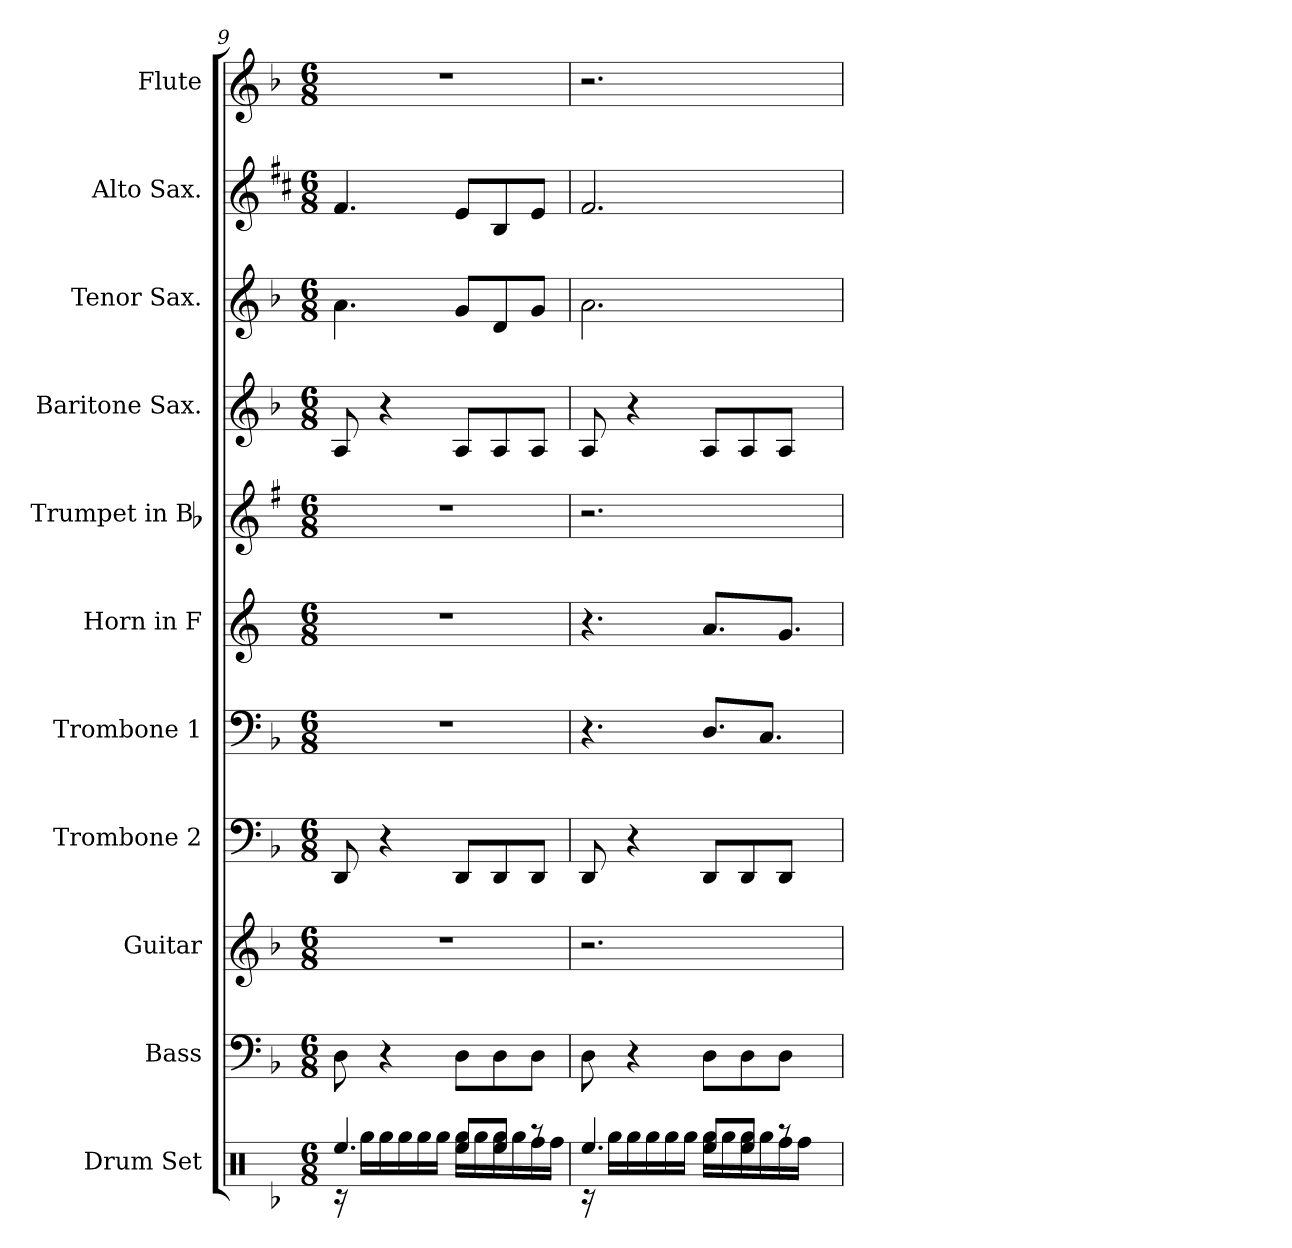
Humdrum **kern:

**kern	**kern	**kern	**kern	**kern	**kern	**kern	**kern	**kern	**kern	**kern
*part11	*part10	*part9	*part8	*part7	*part6	*part5	*part4	*part3	*part2	*part1
*staff11	*staff10	*staff9	*staff8	*staff7	*staff6	*staff5	*staff4	*staff3	*staff2	*staff1
*I"Drum Set	*I"Bass	*I"Guitar	*I"Trombone 2	*I"Trombone 1	*I"Horn in F	*I"Trumpet in Bb	*I"Baritone Sax.	*I"Tenor Sax.	*I"Alto Sax.	*I"Flute
*I'D. S.	*I'Bass	*I'Gtr.	*I'Tbn. 2	*I'Tbn. 1	*I'Hn.	*	*I'B. Sx.	*I'T. Sx.	*I'A. Sx.	*I'Fl.
*clefX	*clefF4	*clefG2	*clefF4	*clefF4	*clefG2	*clefG2	*clefG2	*clefG2	*clefG2	*clefG2
*	*ITrd7c12	*ITrd7c12	*	*	*ITrd4c7	*ITrd1c2	*ITrd12c21	*ITrd8c14	*ITrd5c9	*
*k[b-]	*k[b-]	*k[b-]	*k[b-]	*k[b-]	*k[b-]	*k[b-]	*k[b-]	*k[b-]	*k[b-]	*k[b-]
*F:	*F:	*F:	*F:	*F:	*F:	*F:	*F:	*F:	*F:	*F:
*M6/8	*M6/8	*M6/8	*M6/8	*M6/8	*M6/8	*M6/8	*M6/8	*M6/8	*M6/8	*M6/8
=9	=9	=9	=9	=9	=9	=9	=9	=9	=9	=9
!LO:N:head=solid	!	!	!	!	!	!	!	!	!	!
*^	*	*	*	*	*	*	*	*	*	*
4.Ree/	16rc	8DD\	2.r	8DD/	2.r	2.r	2.r	8AA/	4.A\	4.A/	2.r
.	16Rgg\LL	.	.	.	.	.	.	.	.	.	.
.	16Rgg\	4r	.	4r	.	.	.	4r	.	.	.
.	16Rgg\	.	.	.	.	.	.	.	.	.	.
.	16Rgg\	.	.	.	.	.	.	.	.	.	.
.	16Rgg\JJ	.	.	.	.	.	.	.	.	.	.
!LO:N:head=solid	!	!	!	!	!	!	!	!	!	!	!
8Ree/L	16Rgg\LL	8DD\L	.	8DD/L	.	.	.	8AA/L	8G/L	8G/L	.
.	16Rgg\	.	.	.	.	.	.	.	.	.	.
!LO:N:head=solid	!	!	!	!	!	!	!	!	!	!	!
8Ree/J	16Rgg\	8DD\	.	8DD/	.	.	.	8AA/	8D/	8D/	.
.	16Rgg\	.	.	.	.	.	.	.	.	.	.
8raa	16Rff\	8DD\J	.	8DD/J	.	.	.	8AA/J	8G/J	8G/J	.
.	16Rff\JJ	.	.	.	.	.	.	.	.	.	.
=10	=10	=10	=10	=10	=10	=10	=10	=10	=10	=10	=10
!LO:N:head=solid	!	!	!	!	!	!	!	!	!	!	!
4.Ree/	16rc	8DD\	2.r	8DD/	4.r	4.r	2.r	8AA/	2.A\	2.A/	2.r
.	16Rgg\LL	.	.	.	.	.	.	.	.	.	.
.	16Rgg\	4r	.	4r	.	.	.	4r	.	.	.
.	16Rgg\	.	.	.	.	.	.	.	.	.	.
.	16Rgg\	.	.	.	.	.	.	.	.	.	.
.	16Rgg\JJ	.	.	.	.	.	.	.	.	.	.
!LO:N:head=solid	!	!	!	!	!	!LO:N:vis=8.	!	!	!	!	!
8Ree/L	16Rgg\LL	8DD\L	.	8DD/L	8.D/L	4d/L	.	8AA/L	.	.	.
.	16Rgg\	.	.	.	.	.	.	.	.	.	.
!LO:N:head=solid	!	!	!	!	!	!	!	!	!	!	!
8Ree/J	16Rgg\	8DD\	.	8DD/	.	.	.	8AA/	.	.	.
.	16Rgg\	.	.	.	8.C/J	.	.	.	.	.	.
!	!	!	!	!	!	!LO:N:vis=8.	!	!	!	!	!
8raa	16Rff\	8DD\J	.	8DD/J	.	4c/J	.	8AA/J	.	.	.
.	16Rff\JJ	.	.	.	.	.	.	.	.	.	.
8ryy	8ryy	8ryy	8ryy	8ryy	8ryy	.	8ryy	8ryy	8ryy	8ryy	8ryy
*v	*v	*	*	*	*	*	*	*	*	*	*
=	=	=	=	=	=	=	=	=	=	=
*-	*-	*-	*-	*-	*-	*-	*-	*-	*-	*-
